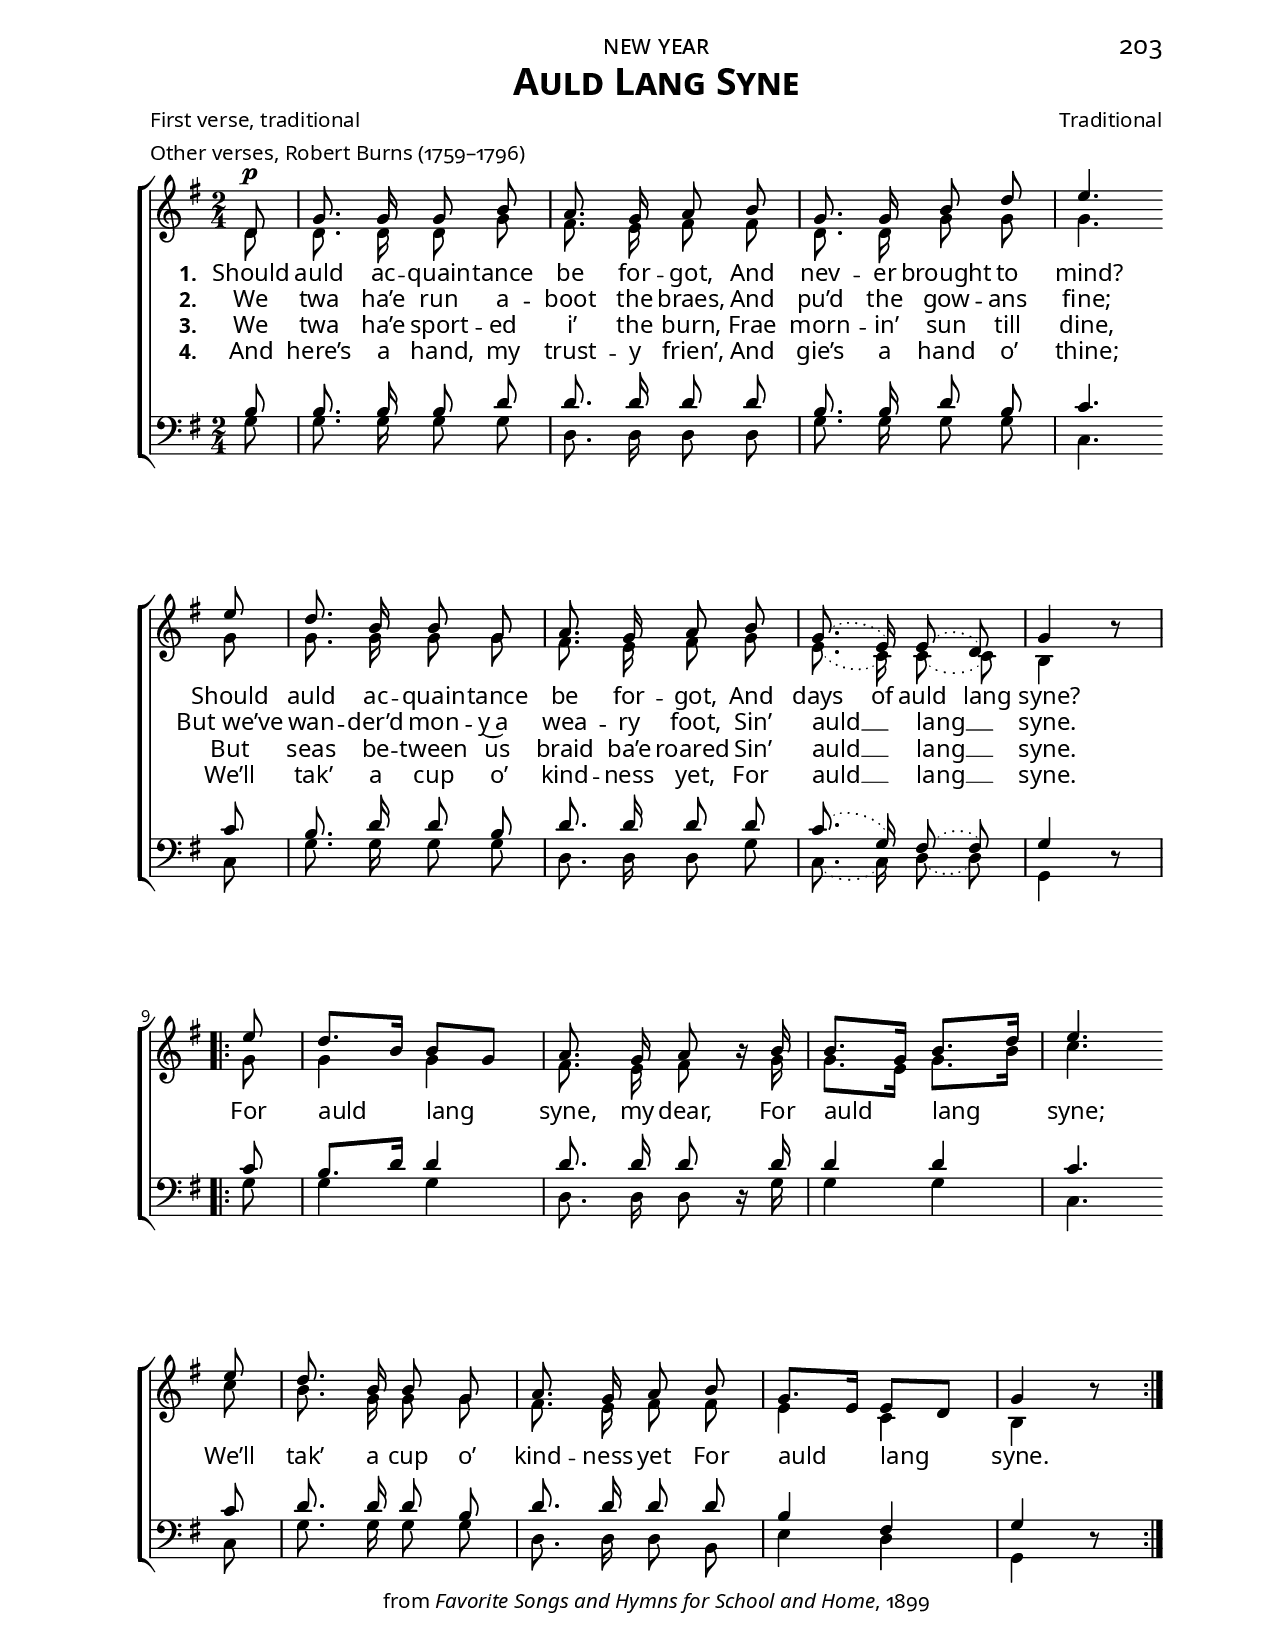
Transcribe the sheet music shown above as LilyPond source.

\version "2.14.2"
\include "util.ly"
\header {
  title = \markup{\override #'(font-name . "Garamond Premier Pro Semibold"){ \abs-fontsize #18 \smallCapsOldStyle"Auld Lang Syne"}}
  poet = \markup\oldStyleNum"First verse, traditional"
  meter = \markup\oldStyleNum"Other verses, Robert Burns (1759–1796)"
  composer = \markup\oldStyleNum"Traditional"
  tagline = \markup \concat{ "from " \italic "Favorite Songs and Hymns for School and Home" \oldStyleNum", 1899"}
}
\paper {
  %print-all-headers = ##t
  paper-height = 11\in
  paper-width = 8.5\in
  indent = 0\in
  %system-system-spacing = #'((basic-distance . 10) (padding . 0))
  %system-system-spacing =
  %  #'((basic-distance . 0)
  %     (minimum-distance . 0)
  %     (padding . -0.35)
  %     (stretchability . 100))
  ragged-last-bottom = ##f
  ragged-bottom = ##f
  two-sided = ##t
  inner-margin = 1\in
  outer-margin = 0.75\in
  top-margin = 0.26\in
  bottom-margin = 0.25\in
  first-page-number = #203
  print-first-page-number = ##t
  headerLine = \markup{\override #'(font-name . "Garamond Premier Pro") \smallCapsOldStyle"new year"}
  oddHeaderMarkup = \markup\fill-line{
     \override #'(font-name . "Garamond Premier Pro")\abs-fontsize #12.5
     \combine 
        \fill-line{"" \on-the-fly #print-page-number-check-first
        \oldStylePageNum""
        }
        \fill-line{\headerLine}
  }
  evenHeaderMarkup = \markup {
     \override #'(font-name . "Garamond Premier Pro")\abs-fontsize #12.5
     \combine
        \on-the-fly #print-page-number-check-first
        \oldStylePageNum""
        \fill-line{\headerLine}
  }
}
#(set-global-staff-size 18) \paper{ #(define fonts (make-pango-font-tree "Garamond Premier Pro" "Garamond Premier Pro" "Garamond Premier Pro" (/ 18 20))) }
global = {
  \key g \major
  \time 2/4
  \autoBeamOff
  \override DynamicLineSpanner #'staff-padding = #0.0
  \override DynamicLineSpanner #'Y-extent = #'(-1 . 1)
}

sopMusic = \relative c' {
  \partial 8 d8^\p |
  g8. g16 g8 b |
  a8. g16 a8 b |
  g8. g16 b8 d |
  e4. \bar""\break e8 |
  d8. b16 b8 g |
  
  a8. g16 a8 b |
  \slurDotted g8.( e16) e8( d) |
  \partial 4. g4 b8\rest \bar "|:" \break
  \partial 8 e8 |
  d8.[ b16] b8[ g] |
  a8. g16 a8 b16\rest b |
  
  b8.[ g16] b8.[ d16] |
  e4. \bar""\break e8 |
  d8. b16 b8 g |
  a8. g16 a8 b |
  g8.[ e16] e8[ d] |
  \partial 4. g4  b8\rest \bar ":|"
}
sopWords = \lyricmode {
  
}

altoMusic = \relative c' {
  d8 |
  d8. d16 d8 g |
  fis8. e16 fis8 fis |
  d8. d16 g8 g |
  g4. g8 |
  g8. g16 g8 g |
  
  fis8. e16 fis8 g |
  \slurDotted e8.( c16) c8( c) |
  b4 s8 |
  g'8 |
  g4 g |
  fis8. e16 fis8 s16 g |
  
  g8.[ e16] g8.[ b16] |
  c4. c8 |
  b8. g16 g8 g |
  fis8. e16 fis8 fis |
  e4 c4 |
  b4 s8 \bar ":|"
}
altoWords = \lyricmode {
  \dropLyricsV
  \set stanza = #"1. "
  \set ignoreMelismata = ##t
  Should auld ac -- quain -- tance be for -- got,
  And nev -- er brought to mind?
  Should auld ac -- quain -- tance be for -- got,
  And days of auld lang syne?

  \unset ignoreMelismata
  \set associatedVoice = "sopranos"
  For auld lang syne, my dear,
  For auld lang syne;
  We’ll tak’ a cup o’ kind -- ness yet
  For auld lang syne.
  
}
altoWordsII = \lyricmode {
  \dropLyricsV
%\markup\italic
  \set stanza = #"2. "
  We twa ha’e run a -- boot the braes,
  And pu’d the gow -- ans fine;
  But_we’ve wan -- der’d mon -- y~a wea -- ry foot,
  Sin’ auld __ lang __ syne.
}
altoWordsIII = \lyricmode {
  \dropLyricsV
  \set stanza = #"3. "
  We twa ha’e sport -- ed i’ the burn,
  Frae morn -- in’ sun till dine,
  But seas be -- tween us braid ba’e roared
  Sin’ auld __ lang __ syne.
}
altoWordsIV = \lyricmode {
  \dropLyricsV
  \set stanza = #"4. "
  And here’s a hand, my trust -- y frien’,
  And gie’s a hand o’ thine;
  We’ll tak’ a cup o’ kind -- ness yet,
  For auld __ lang __ syne.
}
altoWordsV = \lyricmode {
  \set stanza = #"5. "
  \set ignoreMelismata = ##t
}
altoWordsVI = \lyricmode {
  \set stanza = #"6. "
  \set ignoreMelismata = ##t
}
tenorMusic = \relative c' {
  b8 |
  b8. b16 b8 d |
  d8. d16 d8 d |
  b8. b16 d8 b |
  c4. c8 |
  b8. d16 d8 b |
  
  d8. d16 d8 d |
  \slurDotted c8.( g16) fis8( fis) |
  g4 s8 |
  c |
  b8.[ d16] d4 |
  d8. d16 d8 s16 d |
  
  d4 d |
  c4. c8 |
  d8. d16 d8 b |
  d8. d16 d8 d |
  b4 fis |
  g s8 \bar ":|"
}
tenorWords = \lyricmode {

}

bassMusic = \relative c {
  g'8 |
  g8. g16 g8 g |
  d8. d16 d8 d |
  g8. g16 g8 g |
  c,4. c8 |
  g'8. g16 g8 g |
  
  d8. d16 d8 g |
  \slurDotted c,8.( c16) d8( d) |
  g,4 d'8\rest |
  g |
  g4 g4 |
  d8. d16 d8 d16\rest g |
  
  g4 g |
  c,4. c8 |
  g'8. g16 g8 g |
  d8. d16 d8 b |
  e4 d |
  g, d'8\rest \bar ":|"
}
bassWords = \lyricmode {

}

pianoRH = \relative c' {
  
}
pianoLH = \relative c' {
  
}

\score {
  <<
   \new ChoirStaff <<
    \new Staff = women <<
      \new Voice = "sopranos" { \voiceOne << \global \sopMusic >> }
      \new Voice = "altos" { \voiceTwo << \global \altoMusic >> }
    >>
    \new Lyrics \with { alignAboveContext = #"women" \override VerticalAxisGroup #'nonstaff-relatedstaff-spacing = #'((basic-distance . 1))} \lyricsto "sopranos" \sopWords
    \new Lyrics = "altosVI"  \with { alignBelowContext = #"women" } \lyricsto "altos" \altoWordsVI
    \new Lyrics = "altosV"  \with { alignBelowContext = #"women" } \lyricsto "altos" \altoWordsV
    \new Lyrics = "altosIV"  \with { alignBelowContext = #"women" } \lyricsto "altos" \altoWordsIV
    \new Lyrics = "altosIII"  \with { alignBelowContext = #"women" } \lyricsto "altos" \altoWordsIII
    \new Lyrics = "altosII"  \with { alignBelowContext = #"women" } \lyricsto "altos" \altoWordsII
    \new Lyrics = "altos"  \with { alignBelowContext = #"women" \override VerticalAxisGroup #'nonstaff-relatedstaff-spacing = #'((basic-distance . 1))} \lyricsto "altos" \altoWords
   \new Staff = men <<
      \clef bass
      \new Voice = "tenors" { \voiceOne << \global \tenorMusic >> }
      \new Voice = "basses" { \voiceTwo << \global \bassMusic >> }
    >>
    \new Lyrics \with { alignAboveContext = #"men" \override VerticalAxisGroup #'nonstaff-relatedstaff-spacing = #'((basic-distance . 1)) } \lyricsto "tenors" \tenorWords
    \new Lyrics \with { alignBelowContext = #"men" \override VerticalAxisGroup #'nonstaff-relatedstaff-spacing = #'((basic-distance . 1)) } \lyricsto "basses" \bassWords
  >>
%    \new PianoStaff << \new Staff { \new Voice { \pianoRH } } \new Staff { \clef "bass" \pianoLH } >>
  >>
  \layout {
  \context {
    \Lyrics
    \override LyricText #'font-size = #1.3
  }
    \context {
      \Score
      %\override SpacingSpanner #'base-shortest-duration = #(ly:make-moment 1 8)
      %\override SpacingSpanner #'common-shortest-duration = #(ly:make-moment 1 4)
    }
    \context {
      % Remove all empty staves
      % \Staff \RemoveEmptyStaves \override VerticalAxisGroup #'remove-first = ##t
    }
    \context {
      \Lyrics
      \override LyricText #'X-offset = #center-on-word
    }
  }
}

